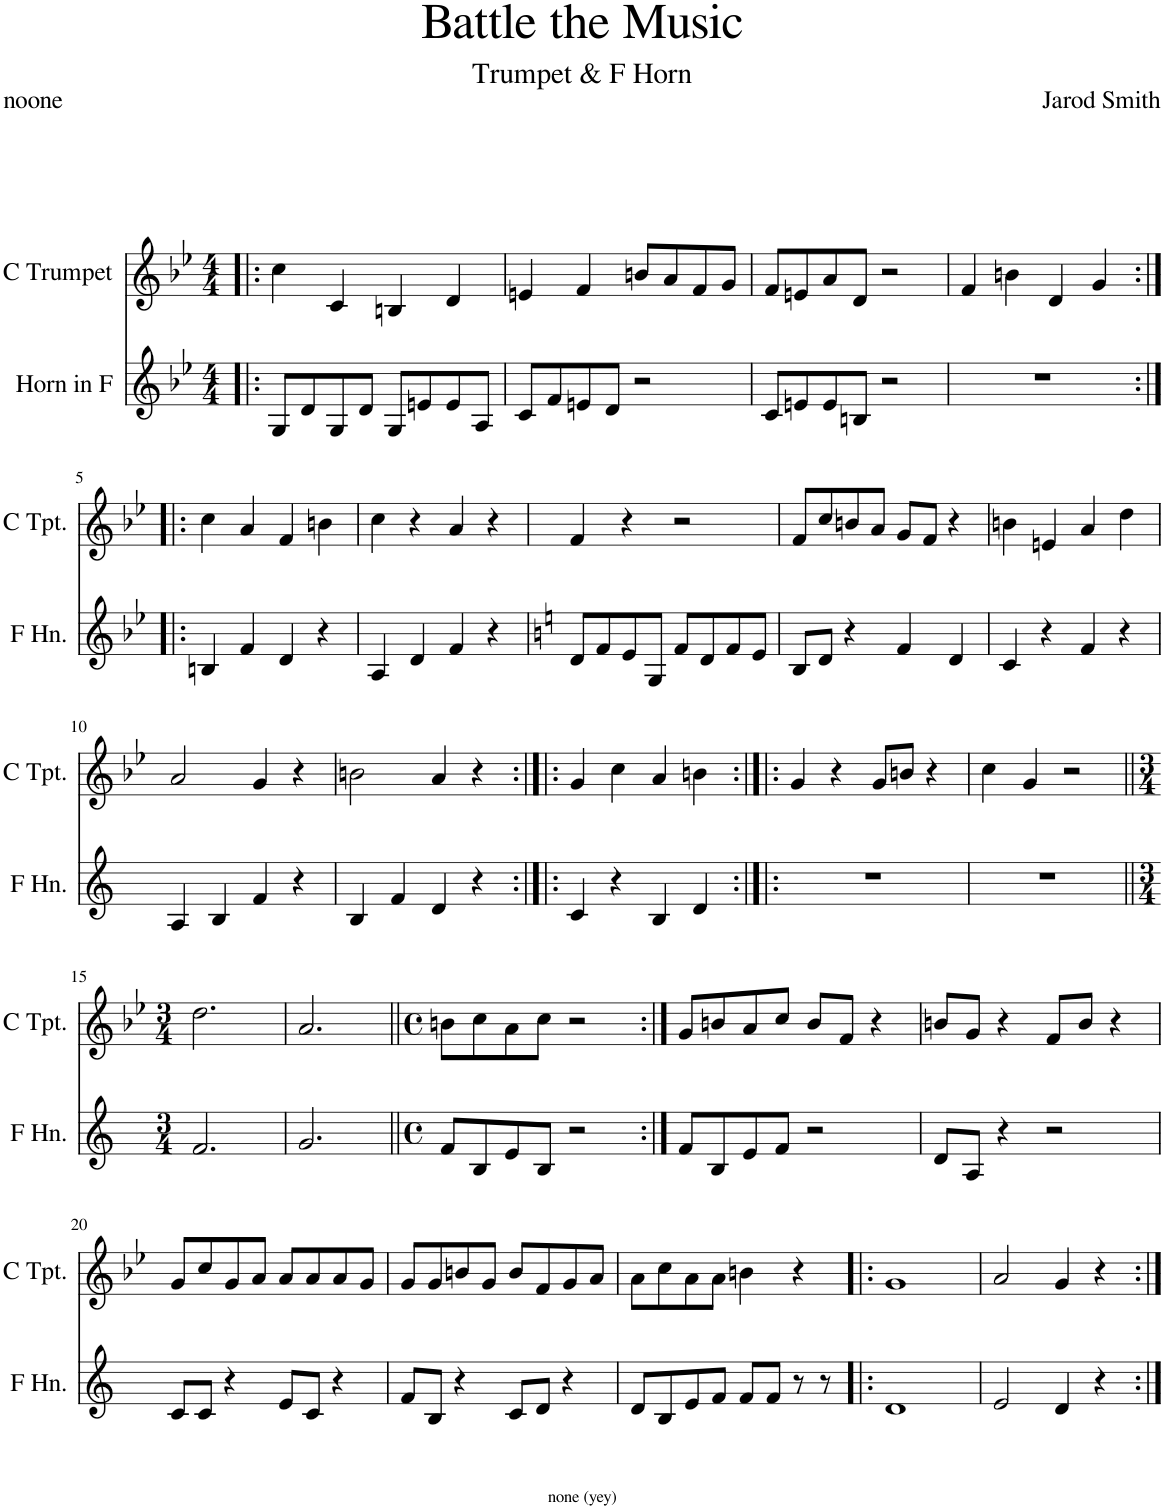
**kern	**kern
*part2	*part1
*staff2	*staff1
*I"Horn in F	*I"C Trumpet
*	*I'C Tpt.
*clefG2	*clefG2
*ITrd4c7	*
*k[b-e-]	*k[b-e-]
*M4/4	*M4/4
=1!|:	=1!|:
8G/L	4cc\
8d/	.
8G/	4c/
8d/J	.
8G/L	4Bn/
8en/	.
8e/	4d/
8A/J	.
=2	=2
8c/L	4en/
8f/	.
8en/	4f/
8d/J	.
2r	8bn/L
.	8a/
.	8f/
.	8g/J
=3	=3
8c/L	8f/L
8en/	8en/
8e/	8a/
8Bn/J	8d/J
2r	2r
=4	=4
1r	4f/
.	4bn\
.	4d/
.	4g/
!!LO:LB:g=z
=5:|!|:	=5:|!|:
4Bn/	4cc\
4f/	4a/
4d/	4f/
4r	4bn\
=6	=6
4A/	4cc\
4d/	4r
4f/	4a/
4r	4r
=7	=7
*k[]	*
8d/L	4f/
8f/	.
8e/	4r
8G/J	.
8f/L	2r
8d/	.
8f/	.
8e/J	.
=8	=8
8B/L	8f/L
8d/J	8cc/
4r	8bn/
.	8a/J
4f/	8g/L
.	8f/J
4d/	4r
=9	=9
4c/	4bn\
4r	4en/
4f/	4a/
4r	4dd\
!!LO:LB:g=z
=10	=10
4A/	2a/
4B/	.
4f/	4g/
4r	4r
=11	=11
4B/	2bn\
4f/	.
4d/	4a/
4r	4r
=12:|!|:	=12:|!|:
4c/	4g/
4r	4cc\
4B/	4a/
4d/	4bn\
=13:|!|:	=13:|!|:
1r	4g/
.	4r
.	8g/L
.	8bn/J
.	4r
=14	=14
1r	4cc\
.	4g/
.	2r
!!LO:LB:g=z
=15||	=15||
*M3/4	*M3/4
2.f/	2.dd\
=16	=16
2.g/	2.a/
=17||	=17||
*M4/4	*M4/4
*met(c)	*met(c)
8f/L	8bn\L
8B/	8cc\
8e/	8a\
8B/J	8cc\J
2r	2r
=18:|!	=18:|!
8f/L	8g/L
8B/	8bn/
8e/	8a/
8f/J	8cc/J
2r	8b/L
.	8f/J
.	4r
=19	=19
8d/L	8bn/L
8A/J	8g/J
4r	4r
2r	8f/L
.	8b/J
.	4r
!!LO:LB:g=z
=20	=20
8c/L	8g/L
8c/J	8cc/
4r	8g/
.	8a/J
8e/L	8a/L
8c/J	8a/
4r	8a/
.	8g/J
=21	=21
8f/L	8g/L
8B/J	8g/
4r	8bn/
.	8g/J
8c/L	8b/L
8d/J	8f/
4r	8g/
.	8a/J
=22	=22
8d/L	8a\L
8B/	8cc\
8e/	8a\
8f/J	8a\J
8f/L	4bn\
8f/J	.
8r	4r
8r	.
=23!|:	=23!|:
1d	1g
=24	=24
2e/	2a/
4d/	4g/
4r	4r
=:|!	=:|!
*-	*-
